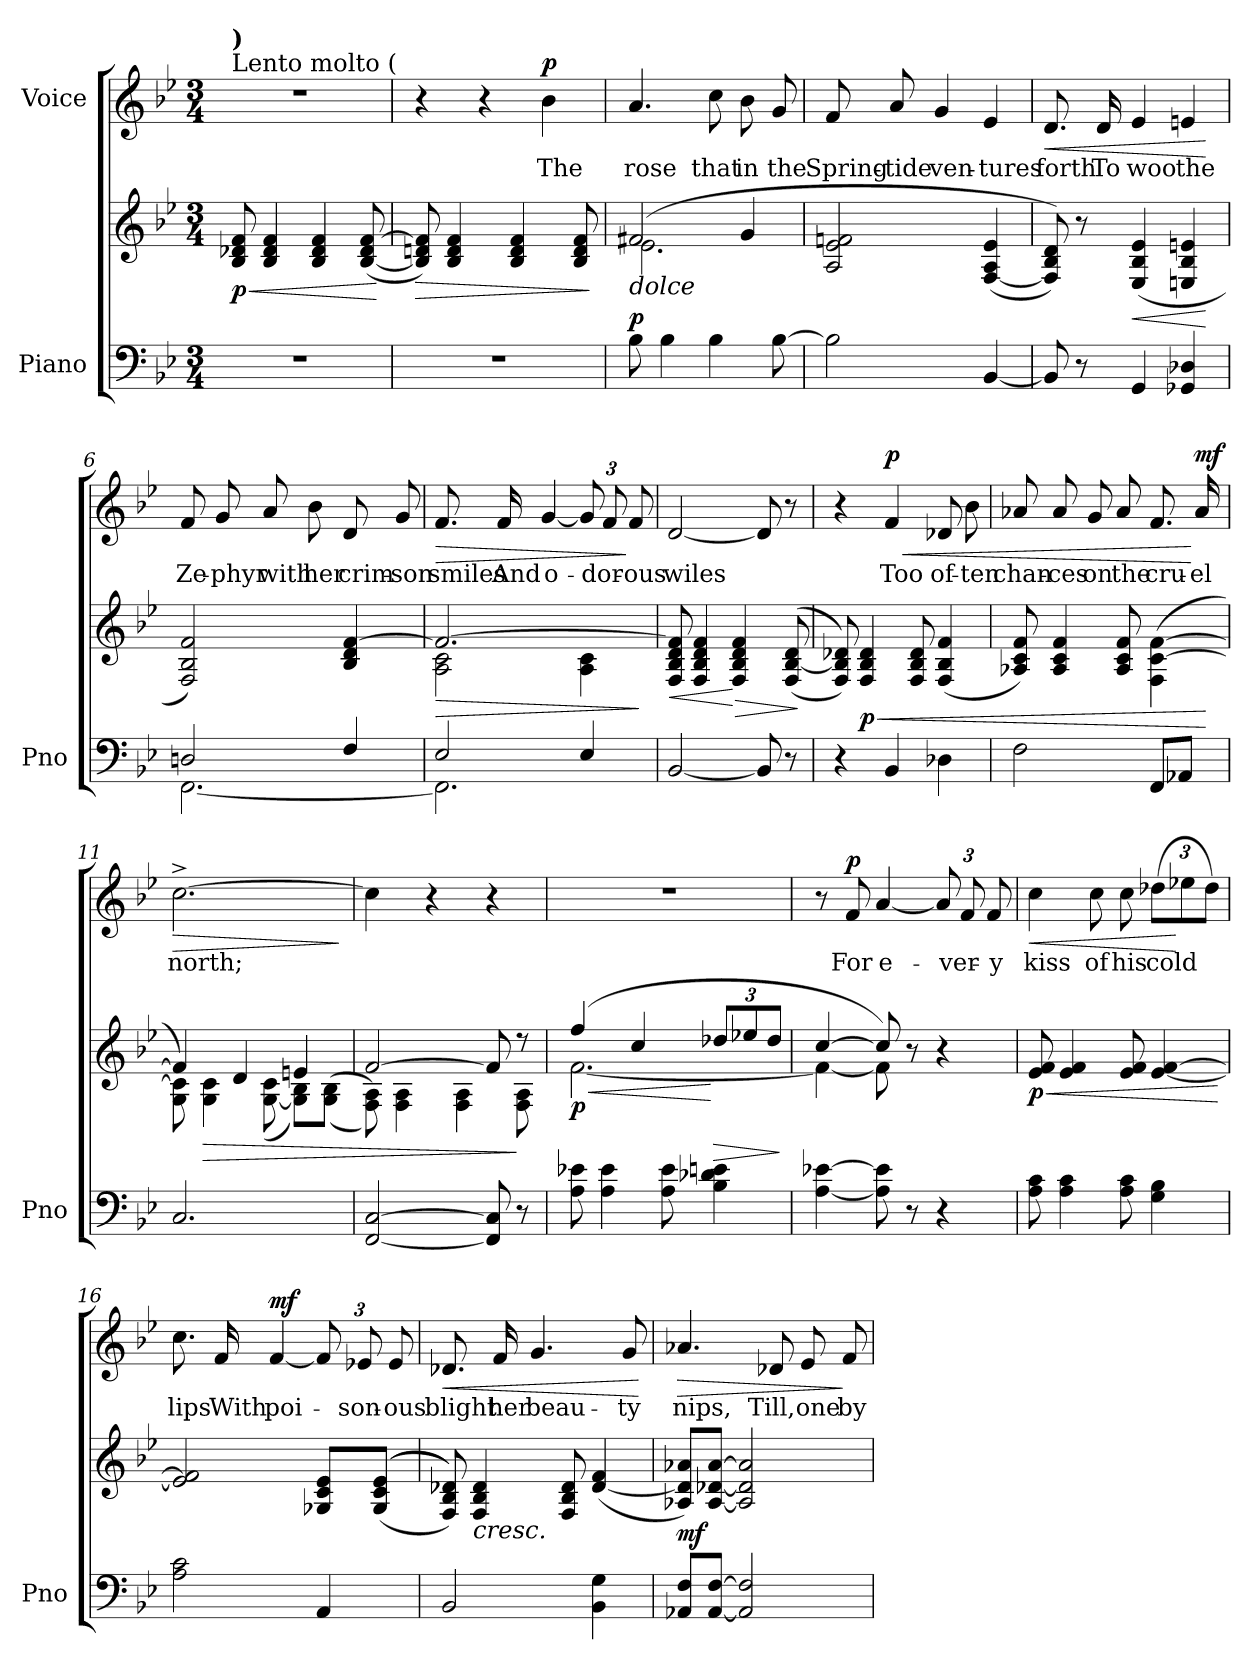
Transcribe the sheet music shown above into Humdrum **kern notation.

**kern	**kern	**dynam	**kern	**text	**dynam
*part2	*part2	*part2	*part1	*part1	*part1
*staff3	*staff2	*staff2/3	*staff1	*staff1	*staff1
*I"Piano	*	*	*I"Voice	*	*
*I'Pno	*	*	*	*	*
*clefF4	*clefG2	*	*clefG2	*	*
*k[b-e-]	*k[b-e-]	*	*k[b-e-]	*	*
*M3/4	*M3/4	*	*M3/4	*	*
*MM46	*MM46	*	*MM46	*	*
=1	=1	=1	=1	=1	=1
!	!	!	!LO:TX:a:t=Lento molto (	!	!
!	!	!	!LO:TX:a:B:t=)	!	!
!	!	!LO:HP:b	!	!	!
!	!	!LO:DY:n=1:b	!	!	!
2.r	8B-/ 8d-X/ 8f/	< p	2.r	.	.
.	4B-/ 4d-/ 4f/	.	.	.	.
.	4B-/ 4d-/ 4f/	.	.	.	.
.	(<[8B-/ 8d-/ [8f/	.	.	.	.
.	.	[	.	.	.
=2	=2	=2	=2	=2	=2
!	!	!LO:HP:b	!	!	!
2.r	8B-/] 8dn/ 8f/])	>	4r	.	.
.	4B-/ 4d/ 4f/	.	.	.	.
.	.	.	4r	.	.
.	4B-/ 4d/ 4f/	.	.	.	.
!	!	!	!	!LO:LY:b	!LO:DY:a
.	.	.	4b-\	The	p
.	8B-/ 8d/ 8f/	.	.	.	.
.	.	]	.	.	.
=3	=3	=3	=3	=3	=3
*	*^	*	*	*	*
!	!LO:TX:b:i:t=dolce	!	!	!	!	!
!	!	!	!LO:DY:a=2	!	!LO:LY:b	!
8B-\	(2f#X/	2.e-\	p	4.a/	rose	.
4B-\	.	.	.	.	.	.
!	!	!	!	!	!LO:LY:b	!
4B-\	.	.	.	8cc\	that	.
!	!	!	!	!	!LO:LY:b	!
.	4g/	.	.	8b-\	in	.
!	!	!	!	!	!LO:LY:b	!
[8B-\	.	.	.	8g/	the	.
*	*v	*v	*	*	*	*
!!LO:LB:g=z
=4	=4	=4	=4	=4	=4
!	!	!	!	!LO:LY:b	!
2B-\]	2A/ 2e-/ 2fn/	.	8f/	Spring-	.
!	!	!	!	!LO:LY:b	!
.	.	.	8a/	-tide	.
!	!	!	!	!LO:LY:b	!
.	.	.	4g/	ven-	.
!	!	!	!	!LO:LY:b	!
[4BB-/	([4F/ 4A/ 4e-/	.	4e-/	-tures	.
=5	=5	=5	=5	=5	=5
!	!	!	!	!LO:LY:b	!LO:HP:b
8BB-/]	8F/] 8B-/ 8d/))	.	8.d/	forth	<
8r	8r	.	.	.	.
!	!	!	!	!LO:LY:b	!
.	.	.	16d/	To	.
!	!	!LO:HP:b	!	!LO:LY:b	!
4GG/	(>4E-/ 4B-/ 4e-/	<	4e-/	woo	.
!	!	!	!	!LO:LY:b	!
4GG-X/ 4D-X/	4En/ 4B-/ 4en/	.	4en/	the	.
.	.	[	.	.	[
=6	=6	=6	=6	=6	=6
*^	*	*	*	*	*
!	!	!	!	!	!LO:LY:b	!
2Dn/	[2.FF\	2F/ 2B-/ 2f/)	.	8f/	Ze-	.
!	!	!	!	!	!LO:LY:b	!
.	.	.	.	8g/	-phyr	.
!	!	!	!	!	!LO:LY:b	!
.	.	.	.	8a/	with	.
!	!	!	!	!	!LO:LY:b	!
.	.	.	.	8b-\	her	.
!	!	!	!	!	!LO:LY:b	!
4F/	.	4B-/ 4d/ [4f/	.	8d/	crim-	.
!	!	!	!	!	!LO:LY:b	!
.	.	.	.	8g/	-son	.
!!LO:LB:g=z
=7	=7	=7	=7	=7	=7	=7
!	!	!	!LO:HP:b	!	!LO:LY:b	!LO:HP:b
*	*	*^	*	*	*	*
2E-/	2.FF\]	2.f/_	2A\ 2c\	>	8.f/	smiles	>
!	!	!	!	!	!	!LO:LY:b	!
.	.	.	.	.	16f/	And	.
!	!	!	!	!	!	!LO:LY:b	!
.	.	.	.	.	[4g/	o-	.
*	*	*	*	*	*Xbrackettup	*	*
4E-/	.	.	4A\ 4c\	.	12g/]	.	.
!	!	!	!	!	!	!LO:LY:b	!
.	.	.	.	.	12f/	-dor-	.
!	!	!	!	!	!	!LO:LY:b	!
.	.	.	.	.	12f/	-ous	]
*v	*v	*	*	*	*	*	*
*	*v	*v	*	*	*	*
.	.	]	.	.	.
=8	=8	=8	=8	=8	=8
!	!	!LO:HP:b	!	!LO:LY:b	!
[2BB-/	8F/ 8B-/ 8d/ 8f/]	<	[2d/	wiles	.
.	4F/ 4B-/ 4d/ 4f/	.	.	.	.
!	!	!LO:HP:n=1:b	!	!	!
.	4F/ 4B-/ 4d/ 4f/	[ >	.	.	.
8BB-/]	.	.	8d/]	.	.
8r	(<(8F/ [<8B-/ 8d/	.	8r	.	.
.	.	]	.	.	.
=9	=9	=9	=9	=9	=9
4r	8F/ 8B-/] 8d-X/))	.	4r	.	.
!	!	!LO:HP:b	!	!	!
!	!	!LO:DY:n=1:b	!	!	!
.	4F/ 4B-/ 4d-/	< p	.	.	.
!	!	!	!	!LO:LY:b	!LO:HP:b
!	!	!	!	!	!LO:DY:n=1:a
4BB-/	.	.	4f/	Too	< p
.	8F/ 8B-/ 8d-/	.	.	.	.
!	!	!	!	!LO:LY:b	!
4D-X\	(>4F/ 4B-/ 4f/	.	8d-X/	of-	.
!	!	!	!	!LO:LY:b	!
.	.	.	8b-\	-ten	.
!!LO:PB:g=z
=10	=10	=10	=10	=10	=10
!	!	!	!	!LO:LY:b	!
2F\	8A-X/ 8c/ 8f/)	.	8a-X/	chan-	.
!	!	!	!	!LO:LY:b	!
.	4A-/ 4c/ 4f/	.	8a-/	-ces	.
!	!	!	!	!LO:LY:b	!
.	.	.	8g/	on	.
!	!	!	!	!LO:LY:b	!
.	8A-/ 8c/ 8f/	.	8a-/	the	.
!	!	!	!	!LO:LY:b	!
8FF/L	(4F\ [>4c\ [>4f\	.	8.f/	cru-	.
8AA-X/J	.	.	.	.	.
!	!	!	!	!LO:LY:b	!LO:DY:n=1:a
.	.	.	16a-/	-el	[ mf
.	.	[	.	.	.
=11	=11	=11	=11	=11	=11
*	*^	*	*	*	*
!	!	!	!	!	!LO:LY:b	!LO:HP:b
2.C/	4f/]	8G\ 8c\])	.	[2.cc^\	north;	>
!	!	!	!LO:HP:b	!	!	!
.	.	4G\ 4c\	>	.	.	.
.	4d/	.	.	.	.	.
.	.	(>[8G\ 8c\	.	.	.	.
.	4en/	8G\] 8B-\L)	.	.	.	.
.	.	((8G\ 8B-\J	.	.	.	.
*	*v	*v	*	*	*	*
.	.	.	.	.	]
=12	=12	=12	=12	=12	=12
*	*^	*	*	*	*
[2FF/ [2C/	[2f/	8F\ 8A\))	.	4cc\]	.	.
.	.	4F\ 4A\	.	.	.	.
.	.	.	.	4r	.	.
.	.	4F\ 4A\	.	.	.	.
8FF/] 8C/]	8f/]	.	.	4r	.	.
8r	8r	8F\ 8A\	]	.	.	.
=13	=13	=13	=13	=13	=13	=13
!	!	!	!LO:HP:b	!	!	!
!	!	!	!LO:DY:n=1:b	!	!	!
8A\ 8e-X\	(4ff/	[2.f\	< p	2.r	.	.
4A\ 4e-\	.	.	.	.	.	.
.	4cc/	.	.	.	.	.
8A\ 8e-\	.	.	.	.	.	.
*	*Xbrackettup	*	*	*	*	*
!	!	!	!LO:HP:n=1:b	!	!	!
4B-\ 4d-X\ 4en\	12dd-X/L	.	[ >	.	.	.
.	12ee-X/	.	.	.	.	.
.	12dd-/J	.	.	.	.	.
*	*v	*v	*	*	*	*
.	.	]	.	.	.
!!LO:LB:g=z
=14	=14	=14	=14	=14	=14
*	*^	*	*	*	*
[4A\ [4e-X\	[4cc/	4f\_	.	8r	.	.
!	!	!	!	!	!LO:LY:b	!LO:DY:a
.	.	.	.	8f/	For	p
!	!	!	!	!	!LO:LY:b	!
8A\] 8e-\]	8cc/])	8f\]	.	[4a/	e-	.
8r	8r	8ryy	.	.	.	.
4r	4r	4ryy	.	12a/]	.	.
!	!	!	!	!	!LO:LY:b	!
.	.	.	.	12f/	-ver-	.
!	!	!	!	!	!LO:LY:b	!
.	.	.	.	12f/	-y	.
*	*v	*v	*	*	*	*
=15	=15	=15	=15	=15	=15
!	!	!LO:HP:b	!	!LO:LY:b	!LO:HP:b
!	!	!LO:DY:n=1:b	!	!	!
8A\ 8c\	8e-/ 8f/	< p	4cc\	kiss	<
4A\ 4c\	4e-/ 4f/	.	.	.	.
!	!	!	!	!LO:LY:b	!
.	.	.	8cc\	of	.
!	!	!	!	!LO:LY:b	!
8A\ 8c\	8e-/ 8f/	.	8cc\	his	.
*	*	*	*brackettup	*	*
!	!	!	!	!LO:LY:b	!
4G\ 4B-\	[4e-/ [4f/	.	(12dd-X\L	cold	.
.	.	.	12ee-X\	.	[
.	.	.	12dd-\J)	.	.
.	.	[	.	.	.
=16	=16	=16	=16	=16	=16
!	!	!	!	!LO:LY:b	!
2A\ 2c\	2e-/] 2f/]	.	8.cc\	lips	.
!	!	!	!	!LO:LY:b	!
.	.	.	16f/	With	.
!	!	!	!	!LO:LY:b	!LO:DY:a
.	.	.	[4f/	poi-	mf
*	*	*	*Xbrackettup	*	*
4AA/	8G-X/ 8c/ 8e-/L	.	12f/]	.	.
!	!	!	!	!LO:LY:b	!
.	.	.	12e-X/	-son-	.
.	((>(8G-/ 8c/ 8e-/J	.	.	.	.
!	!	!	!	!LO:LY:b	!
.	.	.	12e-/	-ous	.
!!LO:LB:g=z
=17	=17	=17	=17	=17	=17
!	!	!	!	!LO:LY:b	!LO:HP:b
2BB-/	8F/ 8B-/ 8d-X/)))	.	8.d-X/	blight	<
!	!	!LO:HP:b	!	!	!
.	4F/ 4B-/ 4d-/	<	.	.	.
!	!	!	!	!LO:LY:b	!
.	.	.	16f/	her	.
!	!	!	!	!LO:LY:b	!
.	.	.	4.g/	beau-	.
.	8F/ 8B-/ 8d-/	.	.	.	.
4BB-\ 4G\	(>[4d-/ 4f/	.	.	.	.
!	!	!	!	!LO:LY:b	!
.	.	.	8g/	-ty	.
.	.	.	.	.	[
=18	=18	=18	=18	=18	=18
!	!	!LO:DY:b	!	!LO:LY:b	!LO:HP:b
8AA-X/ 8F/L	8A-X/ 8d-/] 8a-X/L)	mf	4.a-X/	nips,	>
[8AA-/ [8F/J	[8A-/ [>8d-X/ [8a-/J	[	.	.	.
2AA-/] 2F/]	2A-/] 2d-/] 2a-/]	.	.	.	.
!	!	!	!	!LO:LY:b	!
.	.	.	8d-X/	Till,	.
!	!	!	!	!LO:LY:b	!
.	.	.	8e-/	one	.
!	!	!	!	!LO:LY:b	!
.	.	.	8f/	by	]
=	=	=	=	=	=
*-	*-	*-	*-	*-	*-
